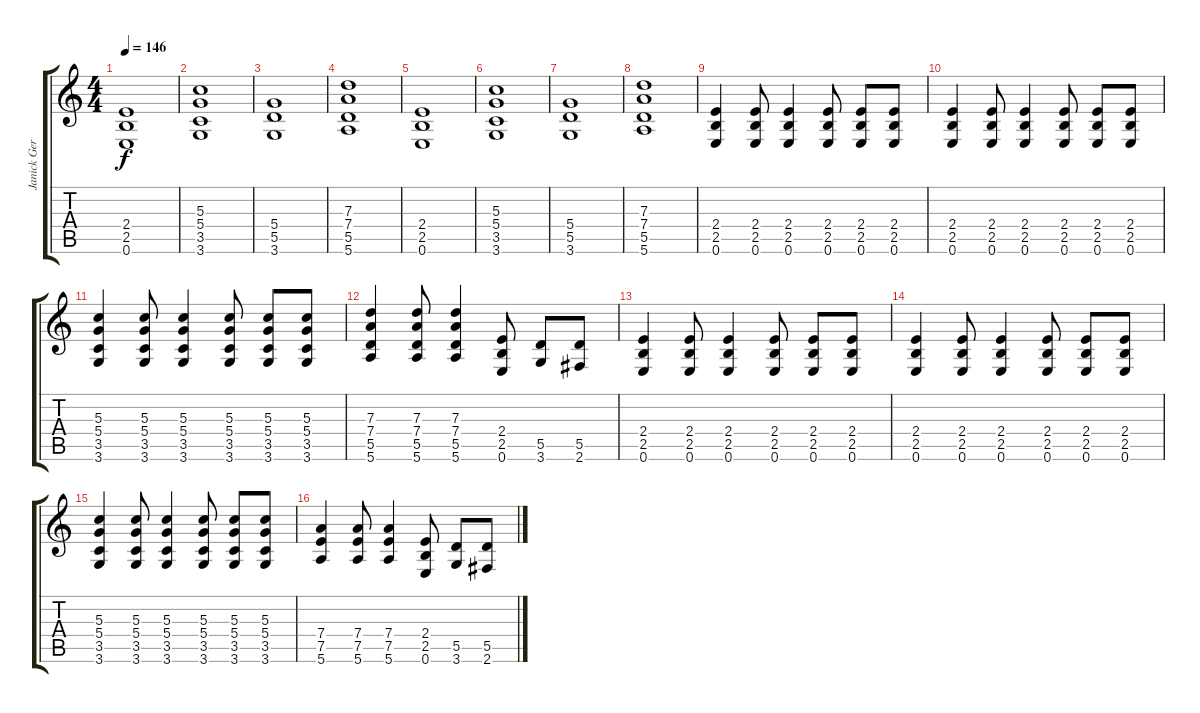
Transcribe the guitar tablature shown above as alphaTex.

\track ("Janick Gers" "Janick Ger") {instrument distortionguitar}
\staff {score tabs}
\tuning (E4 B3 G3 D3 A2 E2) {hide}
\ts (4 4)
\tempo 146
\clef g2
\ks c
(2.4 2.5 0.6).1{dy f} |
(5.3 5.4 3.5 3.6).1 |
(5.4 5.5 3.6).1 |
(7.3 7.4 5.5 5.6).1 |
(2.4 2.5 0.6).1 |
(5.3 5.4 3.5 3.6).1 |
(5.4 5.5 3.6).1 |
(7.3 7.4 5.5 5.6).1 |
(2.4 2.5 0.6).4 (2.4 2.5 0.6).8 (2.4 2.5 0.6).4 (2.4 2.5 0.6).8 (2.4 2.5 0.6).8 (2.4 2.5 0.6).8 |
(2.4 2.5 0.6).4 (2.4 2.5 0.6).8 (2.4 2.5 0.6).4 (2.4 2.5 0.6).8 (2.4 2.5 0.6).8 (2.4 2.5 0.6).8 |
(5.3 5.4 3.5 3.6).4 (5.3 5.4 3.5 3.6).8 (5.3 5.4 3.5 3.6).4 (5.3 5.4 3.5 3.6).8 (5.3 5.4 3.5 3.6).8 (5.3 5.4 3.5 3.6).8 |
(7.3 7.4 5.5 5.6).4 (7.3 7.4 5.5 5.6).8 (7.3 7.4 5.5 5.6).4 (2.4 2.5 0.6).8 (5.5 3.6).8 (5.5 2.6).8 |
(2.4 2.5 0.6).4 (2.4 2.5 0.6).8 (2.4 2.5 0.6).4 (2.4 2.5 0.6).8 (2.4 2.5 0.6).8 (2.4 2.5 0.6).8 |
(2.4 2.5 0.6).4 (2.4 2.5 0.6).8 (2.4 2.5 0.6).4 (2.4 2.5 0.6).8 (2.4 2.5 0.6).8 (2.4 2.5 0.6).8 |
(5.3 5.4 3.5 3.6).4 (5.3 5.4 3.5 3.6).8 (5.3 5.4 3.5 3.6).4 (5.3 5.4 3.5 3.6).8 (5.3 5.4 3.5 3.6).8 (5.3 5.4 3.5 3.6).8 |
(7.4 7.5 5.6).4 (7.4 7.5 5.6).8 (7.4 7.5 5.6).4 (2.4 2.5 0.6).8 (5.5 3.6).8 (5.5 2.6).8
